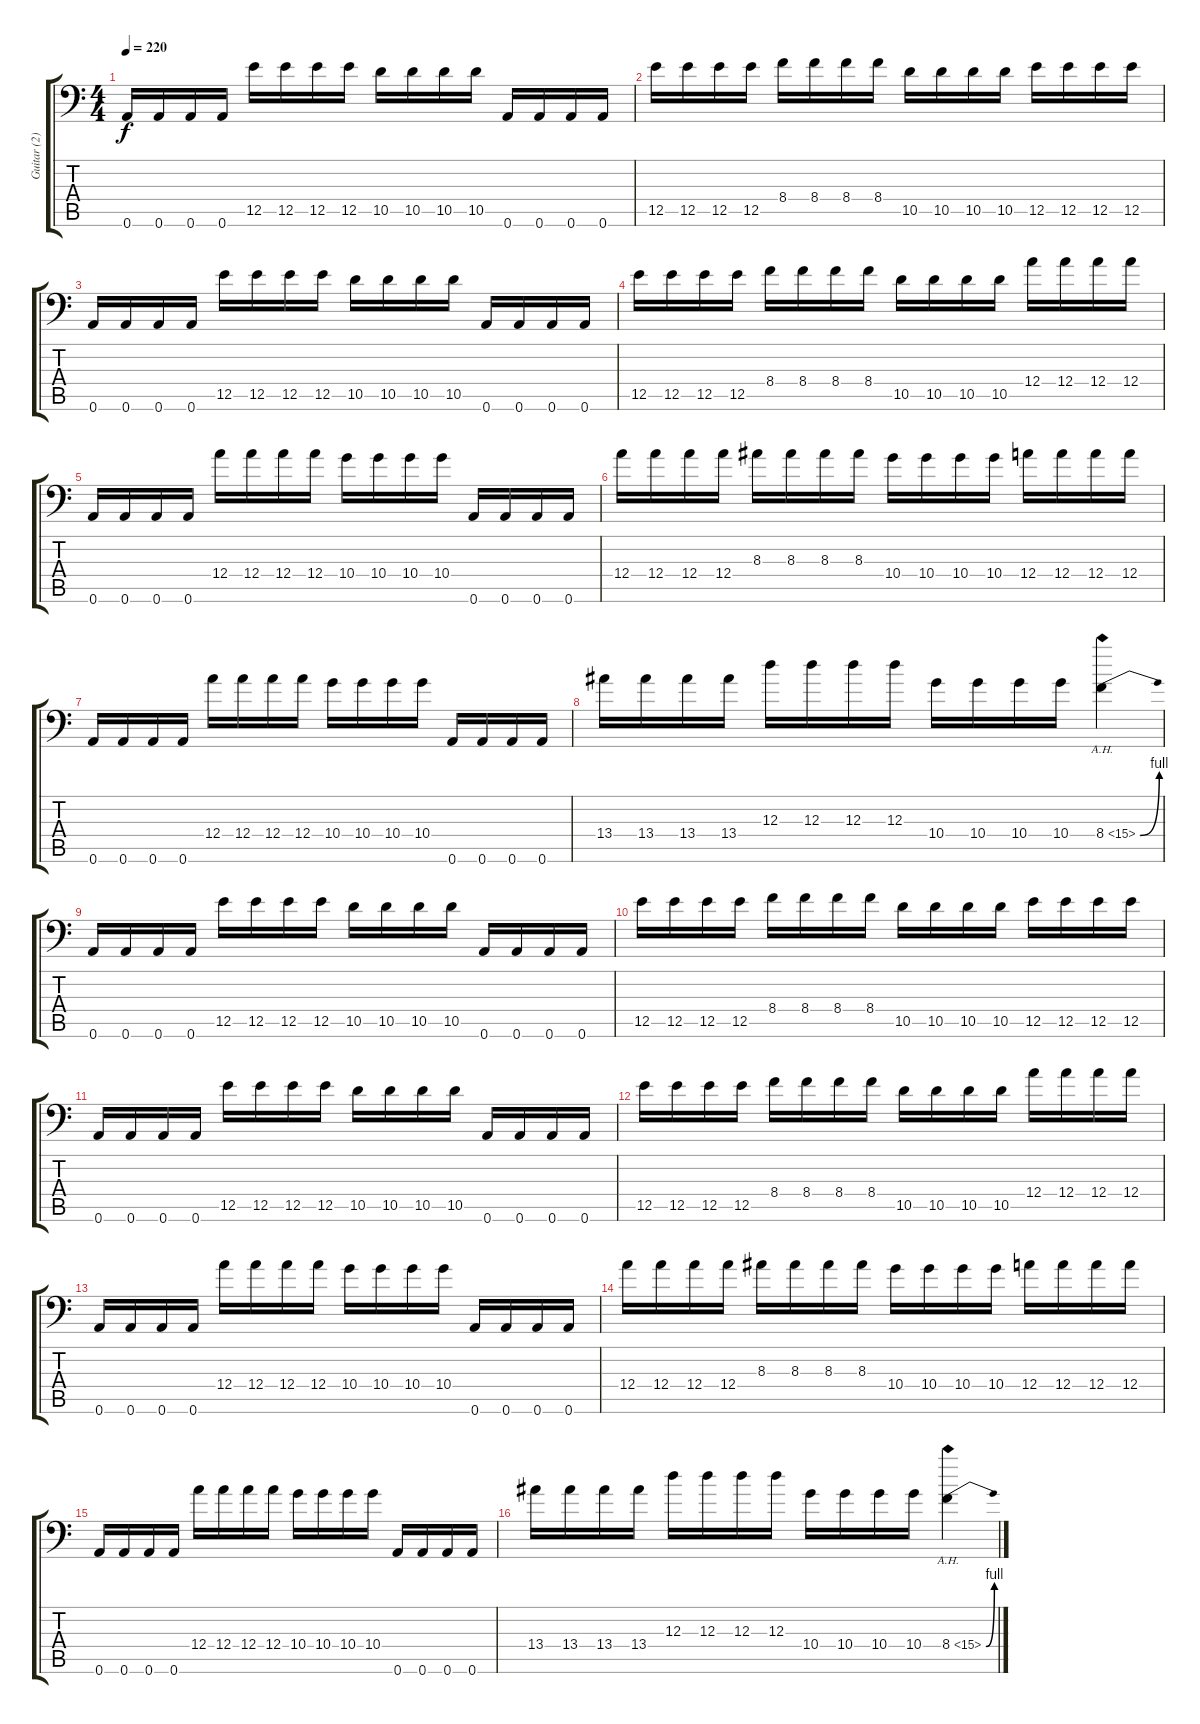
\track ("Guitar (2)" "Guitar (2)") {instrument distortionguitar}
\staff {score tabs}
\tuning (B3 Gb3 D3 A2 E2 A1) {hide}
\ts (4 4)
\tempo 220
\clef f4
\ks c
0.6.16{dy f} 0.6.16 0.6.16 0.6.16 12.5.16 12.5.16 12.5.16 12.5.16 10.5.16 10.5.16 10.5.16 10.5.16 0.6.16 0.6.16 0.6.16 0.6.16 |
12.5.16 12.5.16 12.5.16 12.5.16 8.4.16 8.4.16 8.4.16 8.4.16 10.5.16 10.5.16 10.5.16 10.5.16 12.5.16 12.5.16 12.5.16 12.5.16 |
0.6.16 0.6.16 0.6.16 0.6.16 12.5.16 12.5.16 12.5.16 12.5.16 10.5.16 10.5.16 10.5.16 10.5.16 0.6.16 0.6.16 0.6.16 0.6.16 |
12.5.16 12.5.16 12.5.16 12.5.16 8.4.16 8.4.16 8.4.16 8.4.16 10.5.16 10.5.16 10.5.16 10.5.16 12.4.16 12.4.16 12.4.16 12.4.16 |
0.6.16 0.6.16 0.6.16 0.6.16 12.4.16 12.4.16 12.4.16 12.4.16 10.4.16 10.4.16 10.4.16 10.4.16 0.6.16 0.6.16 0.6.16 0.6.16 |
12.4.16 12.4.16 12.4.16 12.4.16 8.3.16 8.3.16 8.3.16 8.3.16 10.4.16 10.4.16 10.4.16 10.4.16 12.4.16 12.4.16 12.4.16 12.4.16 |
0.6.16 0.6.16 0.6.16 0.6.16 12.4.16 12.4.16 12.4.16 12.4.16 10.4.16 10.4.16 10.4.16 10.4.16 0.6.16 0.6.16 0.6.16 0.6.16 |
13.4.16 13.4.16 13.4.16 13.4.16 12.3.16 12.3.16 12.3.16 12.3.16 10.4.16 10.4.16 10.4.16 10.4.16 8.4{be (bend 0 0 60 4) ah 7}.4 |
0.6.16 0.6.16 0.6.16 0.6.16 12.5.16 12.5.16 12.5.16 12.5.16 10.5.16 10.5.16 10.5.16 10.5.16 0.6.16 0.6.16 0.6.16 0.6.16 |
12.5.16 12.5.16 12.5.16 12.5.16 8.4.16 8.4.16 8.4.16 8.4.16 10.5.16 10.5.16 10.5.16 10.5.16 12.5.16 12.5.16 12.5.16 12.5.16 |
0.6.16 0.6.16 0.6.16 0.6.16 12.5.16 12.5.16 12.5.16 12.5.16 10.5.16 10.5.16 10.5.16 10.5.16 0.6.16 0.6.16 0.6.16 0.6.16 |
12.5.16 12.5.16 12.5.16 12.5.16 8.4.16 8.4.16 8.4.16 8.4.16 10.5.16 10.5.16 10.5.16 10.5.16 12.4.16 12.4.16 12.4.16 12.4.16 |
0.6.16 0.6.16 0.6.16 0.6.16 12.4.16 12.4.16 12.4.16 12.4.16 10.4.16 10.4.16 10.4.16 10.4.16 0.6.16 0.6.16 0.6.16 0.6.16 |
12.4.16 12.4.16 12.4.16 12.4.16 8.3.16 8.3.16 8.3.16 8.3.16 10.4.16 10.4.16 10.4.16 10.4.16 12.4.16 12.4.16 12.4.16 12.4.16 |
0.6.16 0.6.16 0.6.16 0.6.16 12.4.16 12.4.16 12.4.16 12.4.16 10.4.16 10.4.16 10.4.16 10.4.16 0.6.16 0.6.16 0.6.16 0.6.16 |
13.4.16 13.4.16 13.4.16 13.4.16 12.3.16 12.3.16 12.3.16 12.3.16 10.4.16 10.4.16 10.4.16 10.4.16 8.4{be (bend 0 0 60 4) ah 7}.4
